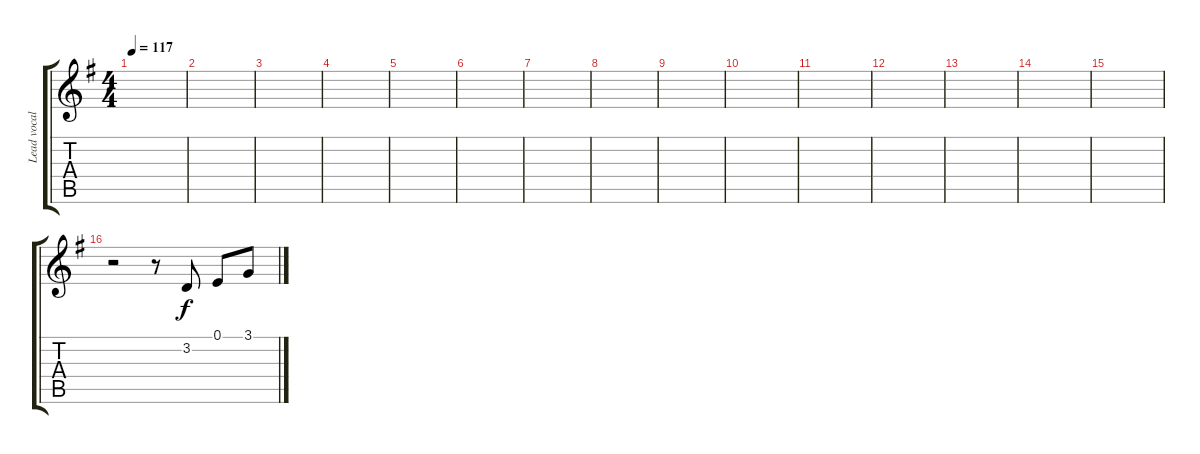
\track ("Lead vocal" "Lead vocal") {instrument altosax}
\staff {score tabs}
\tuning (E4 B3 G3 D3 A2 E2) {hide}
\ts (4 4)
\tempo 117
\clef g2
\ks g
|
|
|
|
|
|
|
|
|
|
|
|
|
|
|
r.2 r.8 3.2.8 0.1.8 3.1.8
